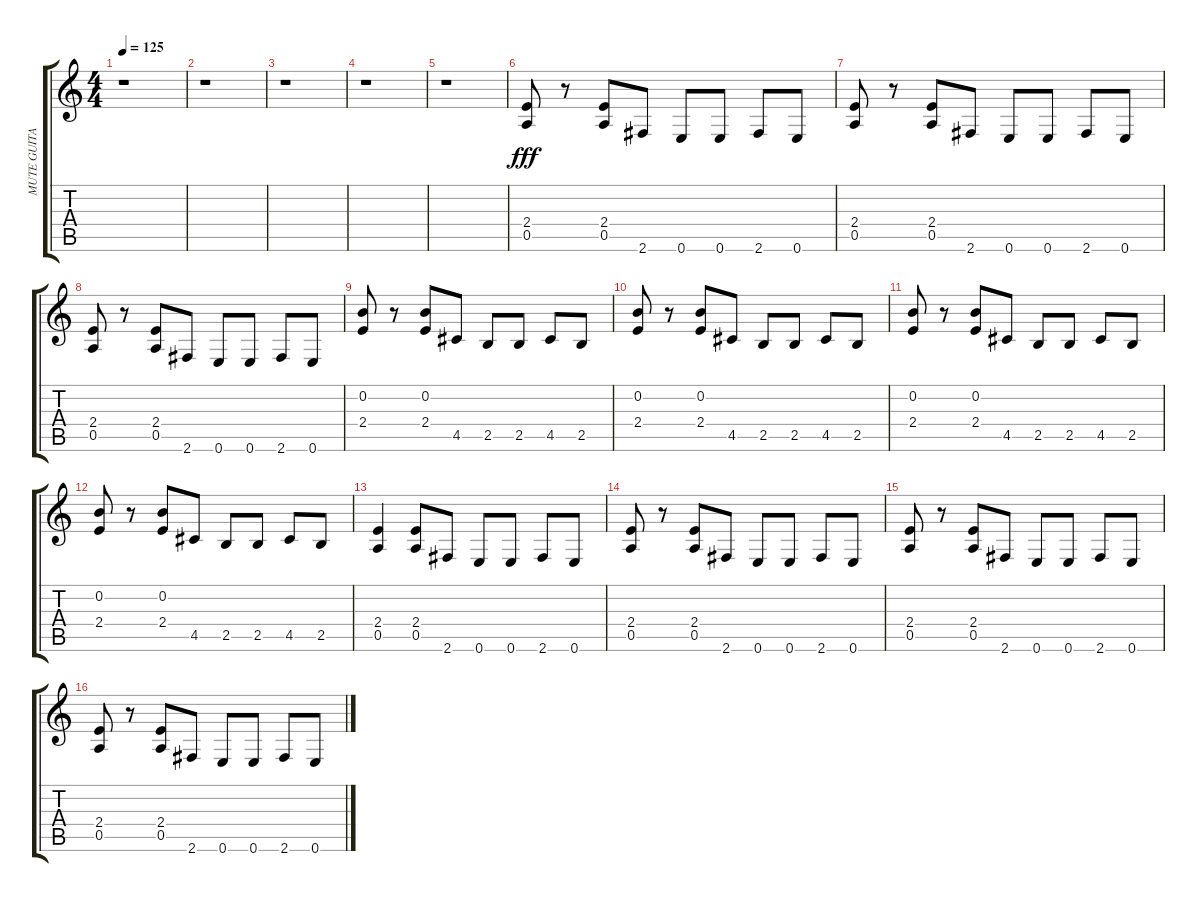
\track ("MUTE GUITAR" "MUTE GUITA") {instrument electricguitarmuted}
\staff {score tabs}
\tuning (E4 B3 G3 D3 A2 E2) {hide}
\ts (4 4)
\tempo 125
\clef g2
\ks c
r.1{dy fff} |
r.1 |
r.1 |
r.1 |
r.1 |
(2.4 0.5).8 r.8 (2.4 0.5).8 2.6.8 0.6.8 0.6.8 2.6.8 0.6.8 |
(2.4 0.5).8 r.8 (2.4 0.5).8 2.6.8 0.6.8 0.6.8 2.6.8 0.6.8 |
(2.4 0.5).8 r.8 (2.4 0.5).8 2.6.8 0.6.8 0.6.8 2.6.8 0.6.8 |
(0.2 2.4).8 r.8 (0.2 2.4).8 4.5.8 2.5.8 2.5.8 4.5.8 2.5.8 |
(0.2 2.4).8 r.8 (0.2 2.4).8 4.5.8 2.5.8 2.5.8 4.5.8 2.5.8 |
(0.2 2.4).8 r.8 (0.2 2.4).8 4.5.8 2.5.8 2.5.8 4.5.8 2.5.8 |
(0.2 2.4).8 r.8 (0.2 2.4).8 4.5.8 2.5.8 2.5.8 4.5.8 2.5.8 |
(2.4 0.5).4 (2.4 0.5).8 2.6.8 0.6.8 0.6.8 2.6.8 0.6.8 |
(2.4 0.5).8 r.8 (2.4 0.5).8 2.6.8 0.6.8 0.6.8 2.6.8 0.6.8 |
(2.4 0.5).8 r.8 (2.4 0.5).8 2.6.8 0.6.8 0.6.8 2.6.8 0.6.8 |
(2.4 0.5).8 r.8 (2.4 0.5).8 2.6.8 0.6.8 0.6.8 2.6.8 0.6.8
